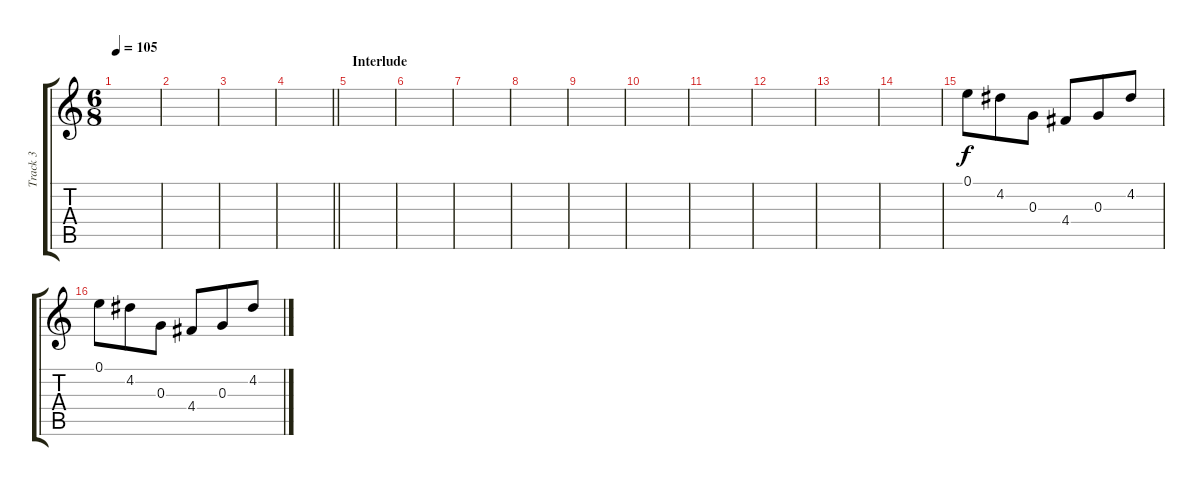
\track ("Track 3" "Track 3") {instrument acousticguitarsteel}
\staff {score tabs}
\tuning (E4 B3 G3 D3 A2 D2) {hide}
\ts (6 8)
\tempo 105
\clef g2
\ks c
|
|
|
\barLineRight lightlight
|
\section ("" "Interlude")
|
|
|
|
|
|
|
|
|
|
0.1.8 4.2.8 0.3.8 4.4.8 0.3.8 4.2.8 |
0.1.8 4.2.8 0.3.8 4.4.8 0.3.8 4.2.8
